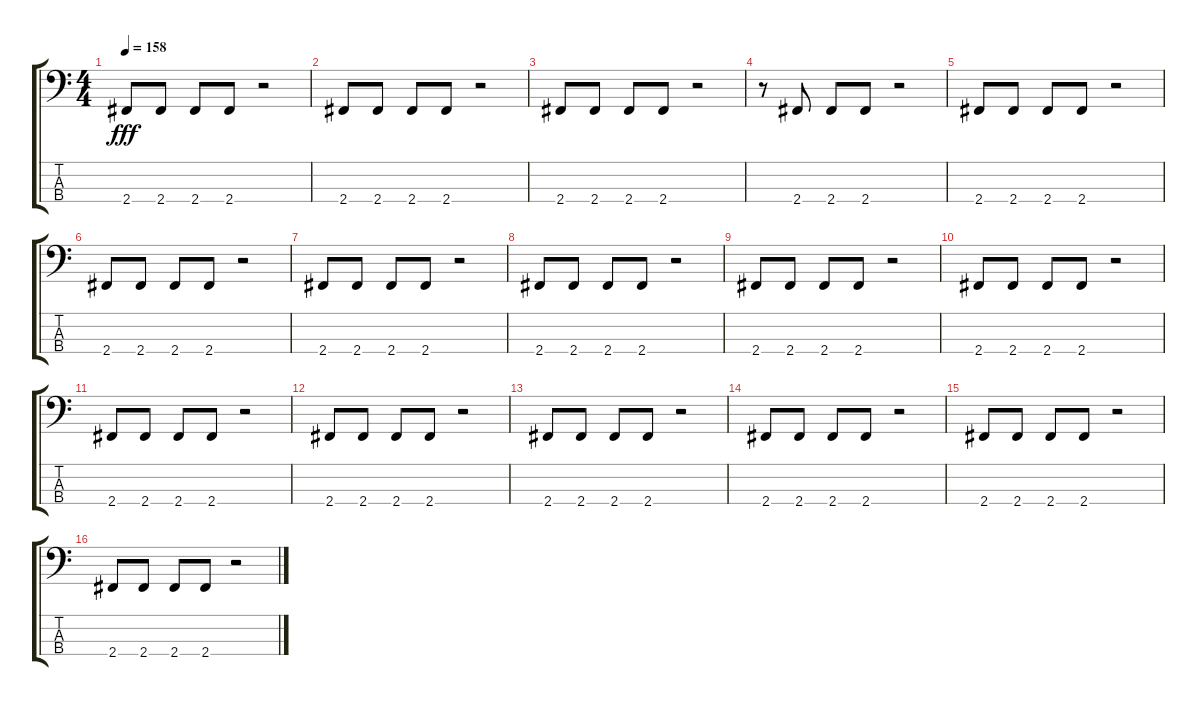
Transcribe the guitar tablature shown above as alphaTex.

\track "" {instrument synthbass1}
\staff {score tabs}
\tuning (G2 D2 A1 E1) {hide}
\ts (4 4)
\tempo 158
\clef f4
\ks c
2.4.8{dy fff} 2.4.8 2.4.8 2.4.8 r.2 |
2.4.8 2.4.8 2.4.8 2.4.8 r.2 |
2.4.8 2.4.8 2.4.8 2.4.8 r.2 |
r.8 2.4.8 2.4.8 2.4.8 r.2 |
2.4.8 2.4.8 2.4.8 2.4.8 r.2 |
2.4.8 2.4.8 2.4.8 2.4.8 r.2 |
2.4.8 2.4.8 2.4.8 2.4.8 r.2 |
2.4.8 2.4.8 2.4.8 2.4.8 r.2 |
2.4.8 2.4.8 2.4.8 2.4.8 r.2 |
2.4.8 2.4.8 2.4.8 2.4.8 r.2 |
2.4.8 2.4.8 2.4.8 2.4.8 r.2 |
2.4.8 2.4.8 2.4.8 2.4.8 r.2 |
2.4.8 2.4.8 2.4.8 2.4.8 r.2 |
2.4.8 2.4.8 2.4.8 2.4.8 r.2 |
2.4.8 2.4.8 2.4.8 2.4.8 r.2 |
2.4.8 2.4.8 2.4.8 2.4.8 r.2
